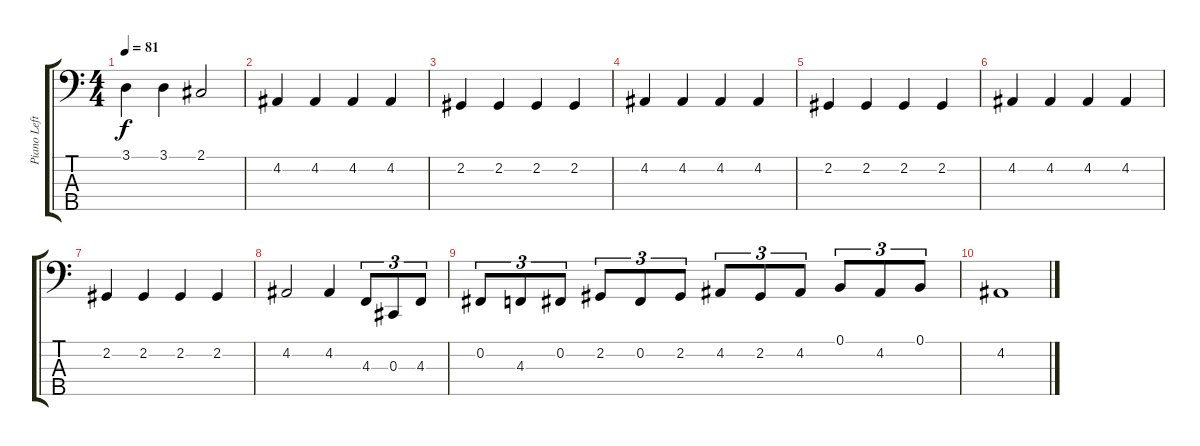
\track ("Piano Left" "Piano Left") {instrument acousticgrandpiano}
\staff {score tabs}
\tuning (B2 Gb2 Db2 Ab1 Eb1) {hide}
\ts (4 4)
\tempo 81
\clef f4
\ks c
3.1.4{dy f} 3.1.4 2.1.2 |
4.2.4 4.2.4 4.2.4 4.2.4 |
2.2.4 2.2.4 2.2.4 2.2.4 |
4.2.4 4.2.4 4.2.4 4.2.4 |
2.2.4 2.2.4 2.2.4 2.2.4 |
4.2.4 4.2.4 4.2.4 4.2.4 |
2.2.4 2.2.4 2.2.4 2.2.4 |
4.2.2 4.2.4 4.3.8{tu (3 2)} 0.3.8{tu (3 2)} 4.3.8{tu (3 2)} |
0.2.8{tu (3 2)} 4.3.8{tu (3 2)} 0.2.8{tu (3 2)} 2.2.8{tu (3 2)} 0.2.8{tu (3 2)} 2.2.8{tu (3 2)} 4.2.8{tu (3 2)} 2.2.8{tu (3 2)} 4.2.8{tu (3 2)} 0.1.8{tu (3 2)} 4.2.8{tu (3 2)} 0.1.8{tu (3 2)} |
4.2.1
